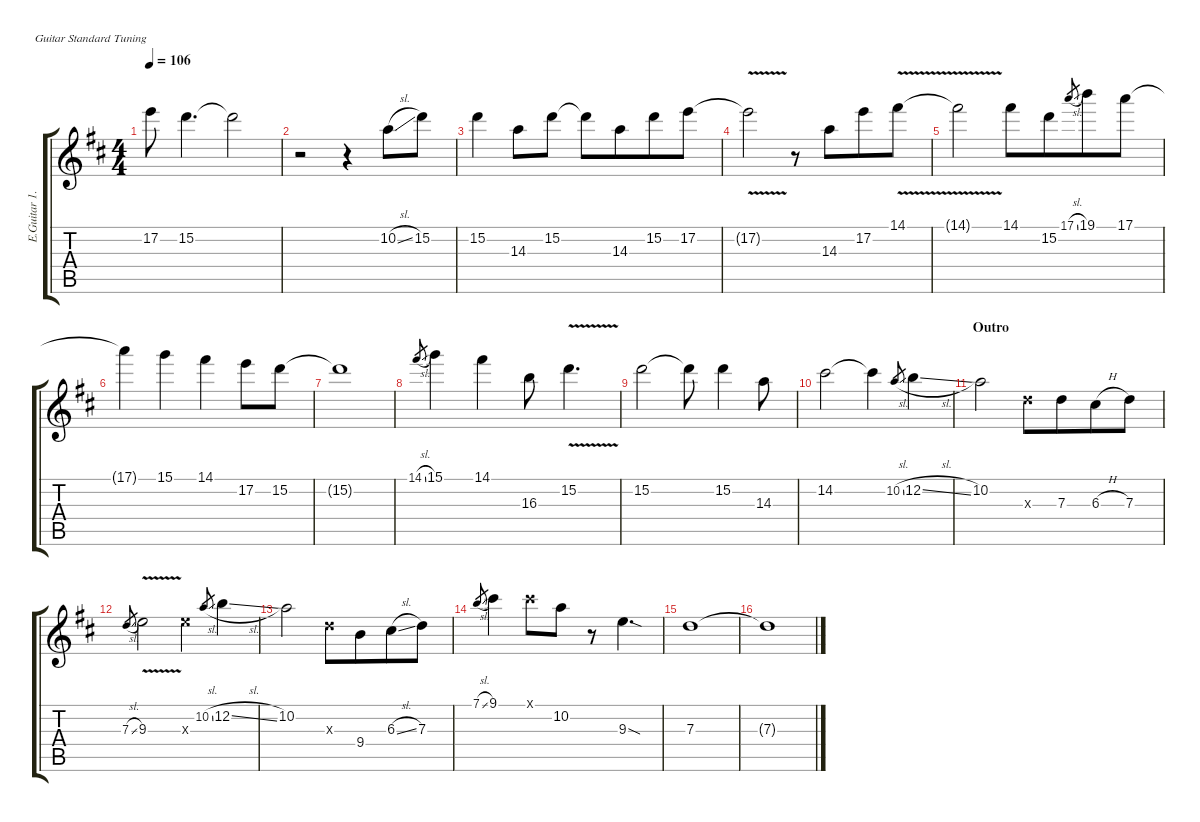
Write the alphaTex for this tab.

\defaultSystemsLayout 4
\hideDynamics
\track ("E.Guitar 1." "E.Guitar 1.") {defaultSystemsLayout 4 instrument overdrivenguitar}
\staff {score tabs}
\tuning (E4 B3 G3 D3 A2 E2)
\ts (4 4)
\tempo 106
\clef g2
\ks d
17.2{t acc forcenatural}.8{dy mf beam Down} 15.2{acc forcenatural}.4{d beam Down} 15.2{t acc forcenatural}.2{beam Down} |
r.2{beam Down} r.4{beam Down} 10.2{sl acc forcenatural}.8{beam Down} 15.2{acc forcenatural}.8{beam Down} |
15.2{acc forcenatural}.4{beam Down} 14.3{acc forcenatural}.8{beam Down} 15.2{acc forcenatural}.8{beam Down} 15.2{t acc forcenatural}.8{beam Down} 14.3{acc forcenatural}.8{beam Down beam merge} 15.2{acc forcenatural}.8{beam Down} 17.2{acc forcenatural}.8{beam Down} |
17.2{v t acc forcenatural}.2{beam Down} r.8{beam Down} 14.3{acc forcenatural}.8{beam Down beam merge} 17.2{acc forcenatural}.8{beam Down beam merge} 14.1{v acc #}.8{beam Down} |
14.1{v t acc #}.2{beam Down} 14.1{acc #}.8{beam Down} 15.2{acc forcenatural}.8{beam Down beam merge} 17.1{sl acc forcenatural}.8{gr beam Up} 19.1{acc forcenatural}.8{beam Down} 17.1{acc forcenatural}.8{beam Down} |
17.1{t acc forcenatural}.4{beam Down} 15.1{acc forcenatural}.4{beam Down} 14.1{acc #}.4{beam Down} 17.2{acc forcenatural}.8{beam Down} 15.2{acc forcenatural}.8{beam Down} |
15.2{t acc forcenatural}.1{beam Down} |
14.1{sl acc #}.8{gr beam Up} 15.1{acc forcenatural}.4{beam Down} 14.1{acc #}.4{beam Down} 16.3{acc forcenatural}.8{beam Down} 15.2{v acc forcenatural}.4{d beam Down} |
15.2{acc forcenatural}.2{beam Down} 15.2{t acc forcenatural}.8{beam Down} 15.2{acc forcenatural}.4{beam Down} 14.3{acc forcenatural}.8{beam Down} |
14.2{acc #}.2{beam Down} 14.2{t acc #}.4{beam Down} 10.2{sl acc forcenatural}.8{gr beam Up} 12.2{sl acc forcenatural}.4{beam Down} |
\section ("" "Outro")
10.2{acc forcenatural}.2{beam Down} 7.3{x acc forcenatural}.8{beam Down} 7.3{acc forcenatural}.8{beam Down beam merge} 6.3{h acc #}.8{beam Down} 7.3{acc forcenatural}.8{beam Down} |
7.3{sl acc forcenatural}.8{gr beam Up} 9.3{v acc forcenatural}.2{beam Down} 9.3{x acc forcenatural}.4{beam Down} 10.2{sl acc forcenatural}.8{gr beam Up} 12.2{sl acc forcenatural}.4{beam Down} |
10.2{acc forcenatural}.2{beam Down} 7.3{x acc forcenatural}.8{beam Down} 9.4{acc forcenatural}.8{beam Down beam merge} 6.3{sl acc #}.8{beam Down} 7.3{acc forcenatural}.8{beam Down} |
7.1{sl acc forcenatural}.8{gr beam Up} 9.1{acc #}.4{beam Down} 9.1{x acc #}.8{beam Down} 10.2{acc forcenatural}.8{beam Down} r.8{beam Down} 9.3{sod acc forcenatural}.4{d beam Down} |
7.3{acc forcenatural}.1{beam Down} |
7.3{t acc forcenatural}.1{beam Down}
